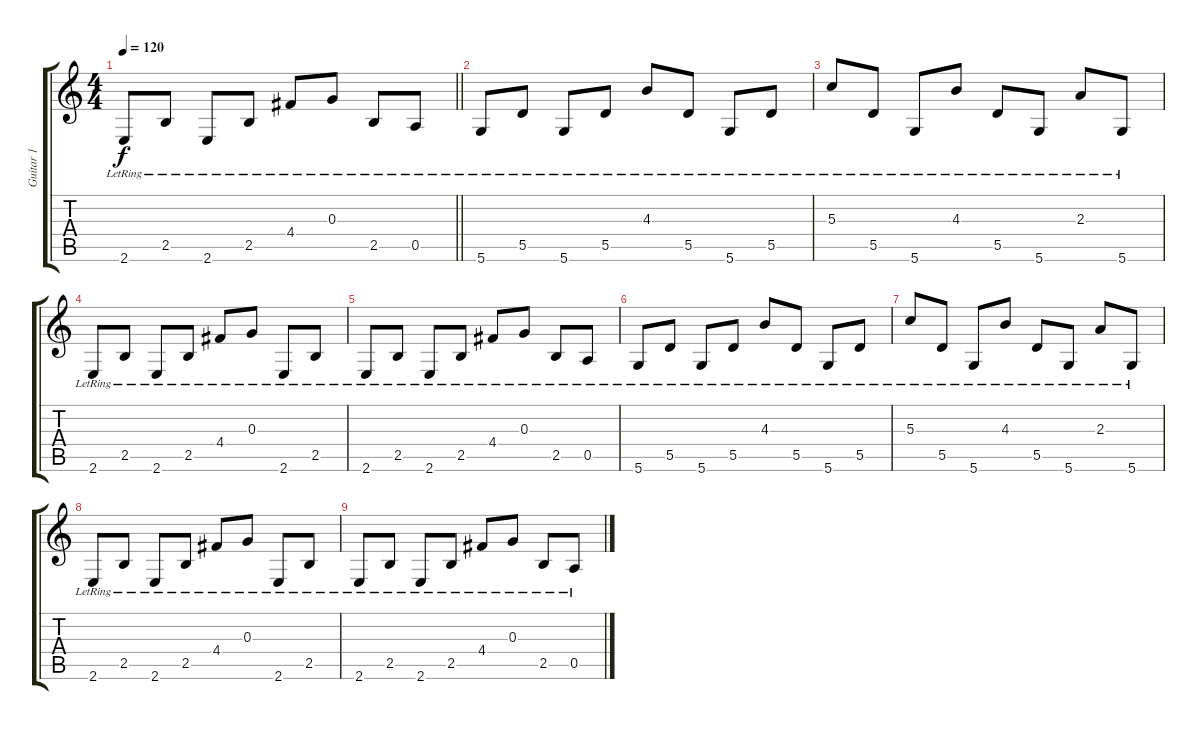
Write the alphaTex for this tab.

\track ("Guitar 1" "Guitar 1") {instrument electricguitarjazz}
\staff {score tabs}
\tuning (E4 B3 G3 D3 A2 D2) {hide}
\ts (4 4)
\tempo 120
\clef g2
\barLineRight lightlight
\ks c
2.6{lr}.8{dy f} 2.5{lr}.8 2.6{lr}.8 2.5{lr}.8 4.4{lr}.8 0.3{lr}.8 2.5{lr}.8 0.5{lr}.8 |
5.6{lr}.8 5.5{lr}.8 5.6{lr}.8 5.5{lr}.8 4.3{lr}.8 5.5{lr}.8 5.6{lr}.8 5.5{lr}.8 |
5.3{lr}.8 5.5{lr}.8 5.6{lr}.8 4.3{lr}.8 5.5{lr}.8 5.6{lr}.8 2.3{lr}.8 5.6{lr}.8 |
2.6{lr}.8 2.5{lr}.8 2.6{lr}.8 2.5{lr}.8 4.4{lr}.8 0.3{lr}.8 2.6{lr}.8 2.5{lr}.8 |
2.6{lr}.8 2.5{lr}.8 2.6{lr}.8 2.5{lr}.8 4.4{lr}.8 0.3{lr}.8 2.5{lr}.8 0.5{lr}.8 |
5.6{lr}.8 5.5{lr}.8 5.6{lr}.8 5.5{lr}.8 4.3{lr}.8 5.5{lr}.8 5.6{lr}.8 5.5{lr}.8 |
5.3{lr}.8 5.5{lr}.8 5.6{lr}.8 4.3{lr}.8 5.5{lr}.8 5.6{lr}.8 2.3{lr}.8 5.6{lr}.8 |
2.6{lr}.8 2.5{lr}.8 2.6{lr}.8 2.5{lr}.8 4.4{lr}.8 0.3{lr}.8 2.6{lr}.8 2.5{lr}.8 |
2.6{lr}.8 2.5{lr}.8 2.6{lr}.8 2.5{lr}.8 4.4{lr}.8 0.3{lr}.8 2.5{lr}.8 0.5{lr}.8
